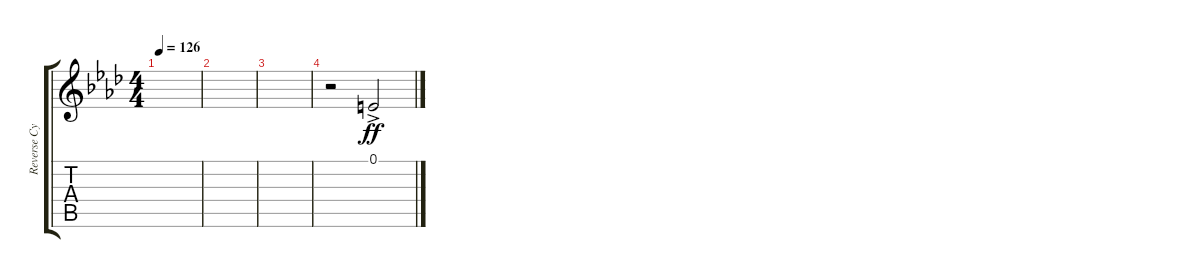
\track ("Reverse Cymbal" "Reverse Cy") {instrument reversecymbal}
\staff {score tabs}
\tuning (E4 B3 G3 D3 A2 E2) {hide}
\ts (4 4)
\tempo 126
\clef g2
\ks ab
|
|
|
r.2 0.1{ac}.2{dy ff}
